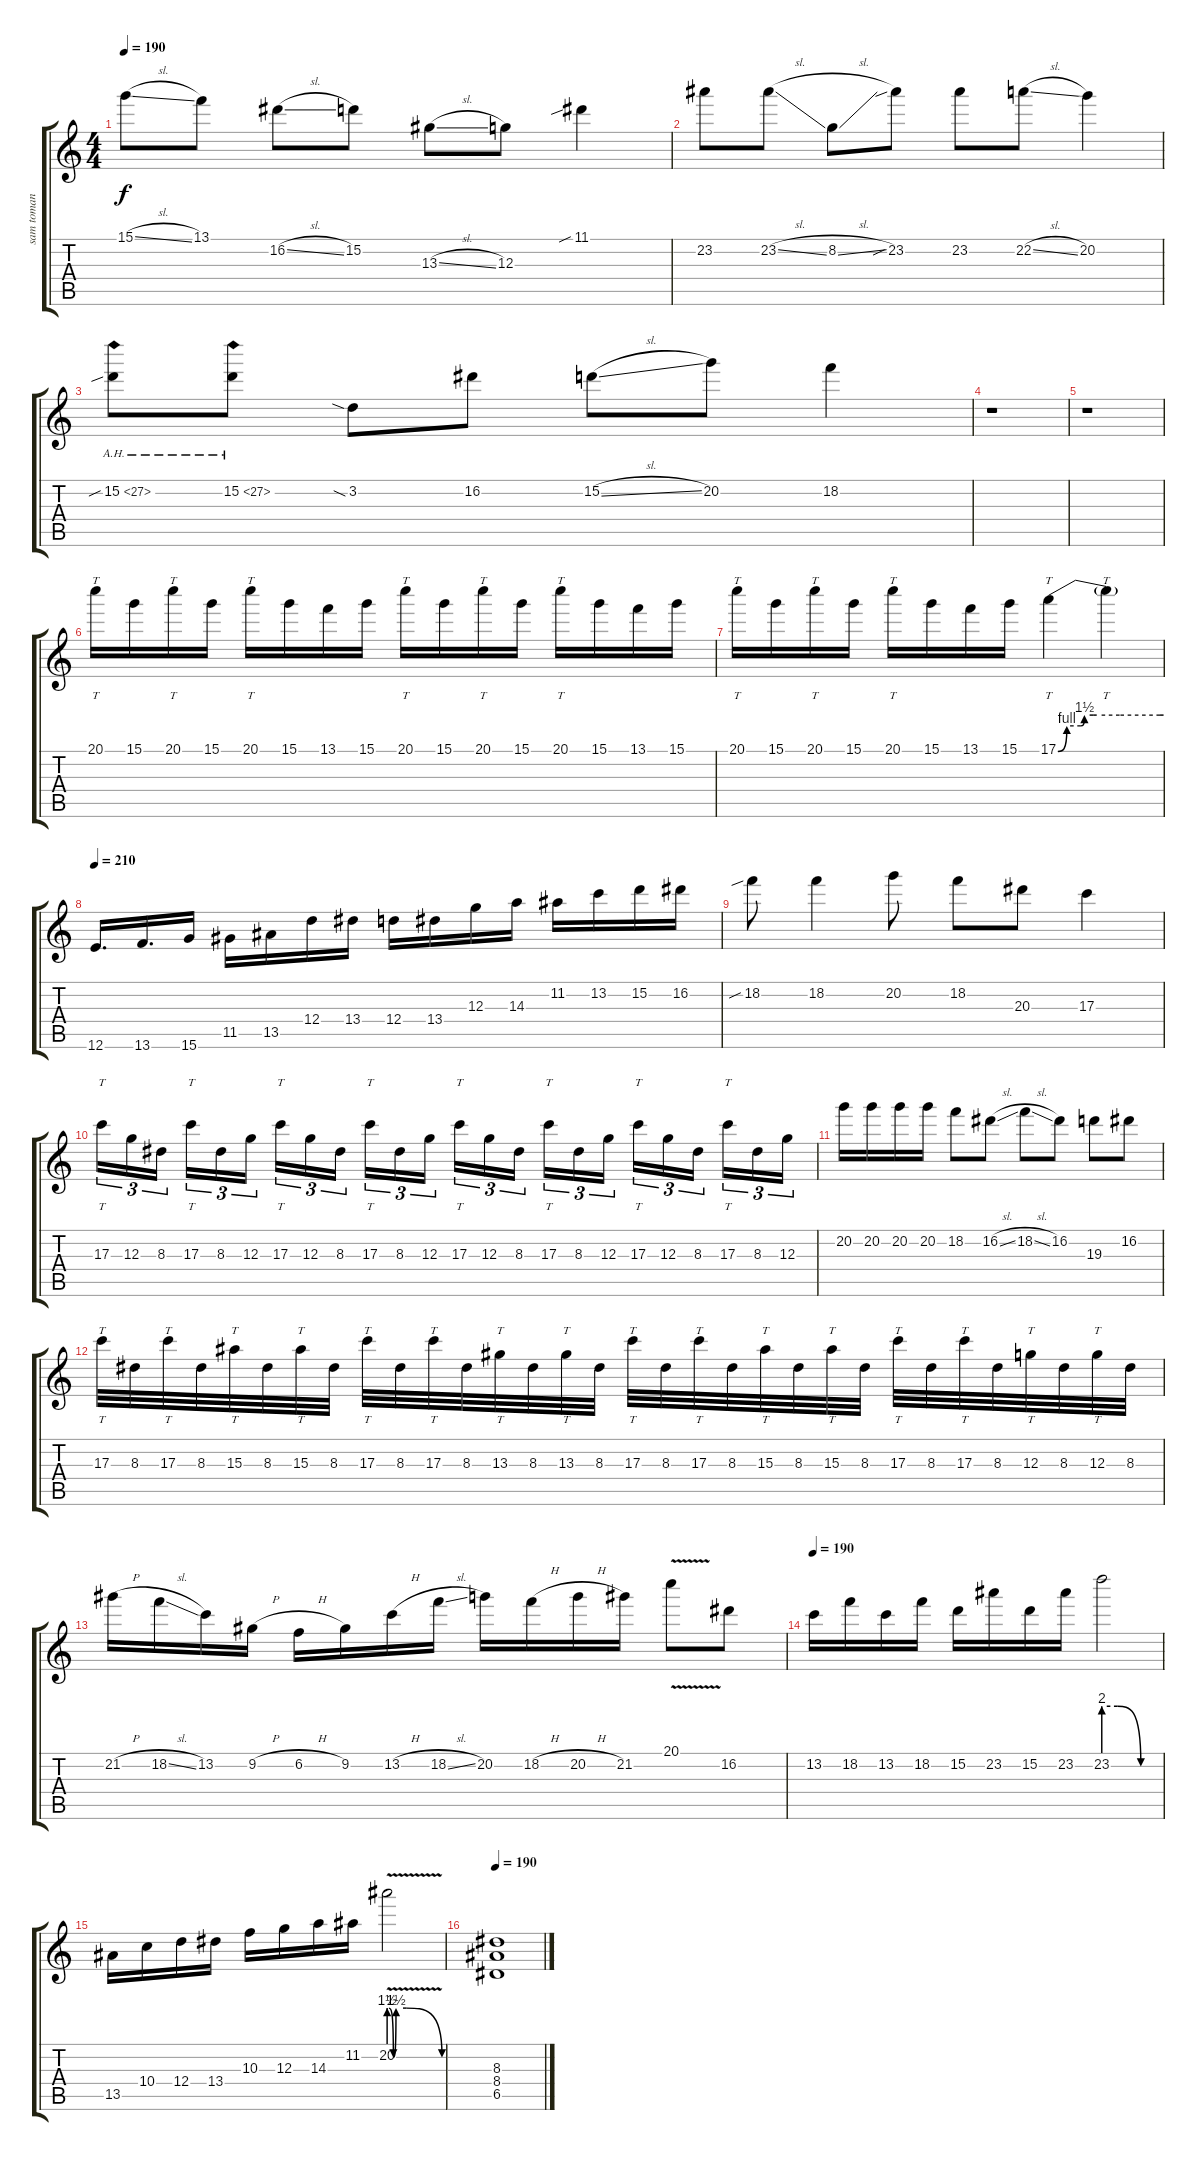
\track ("sam toman lead" "sam toman ") {instrument overdrivenguitar}
\staff {score tabs}
\tuning (E4 B3 G3 D3 A2 E2) {hide}
\ts (4 4)
\tempo 190
\clef g2
\ks aminor
15.1{sl}.8{dy f} 13.1.8 16.2{sl}.8 15.2.8 13.3{sl}.8 12.3.8 11.1{sib}.4 |
23.2.8 23.2{sl}.8 8.2{sl}.8 23.2{sib}.8 23.2.8 22.2{sl}.8 20.2.4 |
15.2{ah 12 sib}.8 15.2{ah 12}.8 3.2{sia}.8 16.2.8 15.2{sl}.8 20.2.8 18.2.4 |
r.1 |
r.1 |
20.1.16{tt} 15.1.16 20.1.16{tt} 15.1.16 20.1.16{tt} 15.1.16 13.1.16 15.1.16 20.1.16{tt} 15.1.16 20.1.16{tt} 15.1.16 20.1.16{tt} 15.1.16 13.1.16 15.1.16 |
20.1.16{tt} 15.1.16 20.1.16{tt} 15.1.16 20.1.16{tt} 15.1.16 13.1.16 15.1.16 17.1{be (custom 0 0 5 4 13 4 15 6 20 6 22 6 35 6 58 6 60 6)}.4{tt} 17.1{t}.4{tt} |
\tempo 210
12.6.16{d} 13.6.16{d} 15.6.16 11.5.16 13.5.16 12.4.16 13.4.16 12.4.16 13.4.16 12.3.16 14.3.16 11.2.16 13.2.16 15.2.16 16.2.16 |
18.2{sib}.8 18.2.4 20.2.8 18.2.8 20.3.8 17.3.4 |
17.3.16{tt tu (3 2)} 12.3.16{tu (3 2)} 8.3.16{tu (3 2) beam splitsecondary} 17.3.16{tt tu (3 2)} 8.3.16{tu (3 2)} 12.3.16{tu (3 2)} 17.3.16{tt tu (3 2)} 12.3.16{tu (3 2)} 8.3.16{tu (3 2) beam splitsecondary} 17.3.16{tt tu (3 2)} 8.3.16{tu (3 2)} 12.3.16{tu (3 2)} 17.3.16{tt tu (3 2)} 12.3.16{tu (3 2)} 8.3.16{tu (3 2) beam splitsecondary} 17.3.16{tt tu (3 2)} 8.3.16{tu (3 2)} 12.3.16{tu (3 2)} 17.3.16{tt tu (3 2)} 12.3.16{tu (3 2)} 8.3.16{tu (3 2) beam splitsecondary} 17.3.16{tt tu (3 2)} 8.3.16{tu (3 2)} 12.3.16{tu (3 2)} |
20.2.16 20.2.16 20.2.16 20.2.16 18.2.8 16.2{sl}.8 18.2{sl}.8 16.2.8 19.3.8 16.2.8 |
17.3.32{tt} 8.3.32 17.3.32{tt} 8.3.32 15.3.32{tt} 8.3.32 15.3.32{tt} 8.3.32 17.3.32{tt} 8.3.32 17.3.32{tt} 8.3.32 13.3.32{tt} 8.3.32 13.3.32{tt} 8.3.32 17.3.32{tt} 8.3.32 17.3.32{tt} 8.3.32 15.3.32{tt} 8.3.32 15.3.32{tt} 8.3.32 17.3.32{tt} 8.3.32 17.3.32{tt} 8.3.32 12.3.32{tt} 8.3.32 12.3.32{tt} 8.3.32 |
21.2{h}.16 18.2{sl}.16 13.2.16 9.2{h}.16 6.2{h}.16 9.2.16 13.2{h}.16 18.2{sl}.16 20.2.16 18.2{h}.16 20.2{h}.16 21.2.16 20.1{v}.8 16.2.8 |
\tempo 190
13.2.16 18.2.16 13.2.16 18.2.16 15.2.16 23.2.16 15.2.16 23.2.16 23.2{be (custom 0 8 15 8 40 0 60 0)}.2 |
13.5.16 10.4.16 12.4.16 13.4.16 10.3.16 12.3.16 14.3.16 11.2.16 20.2{be (custom 0 6 5 0 8 6 20 6 60 0) v}.2 |
\tempo 190
(8.3 8.4 6.5).1
